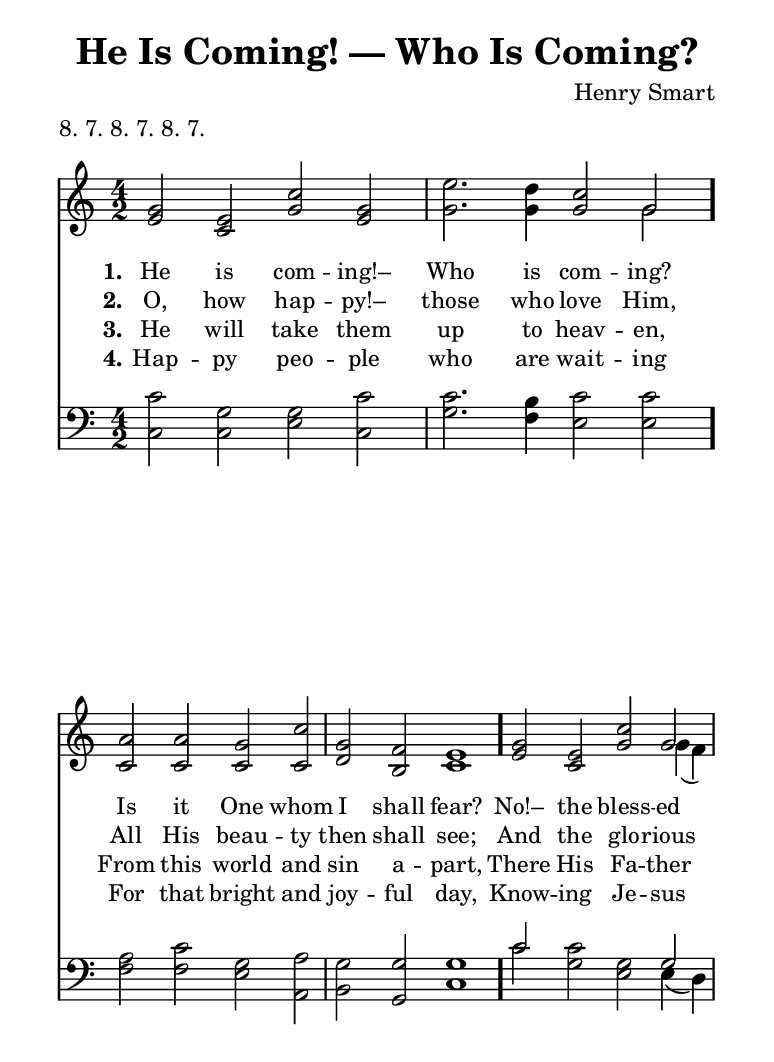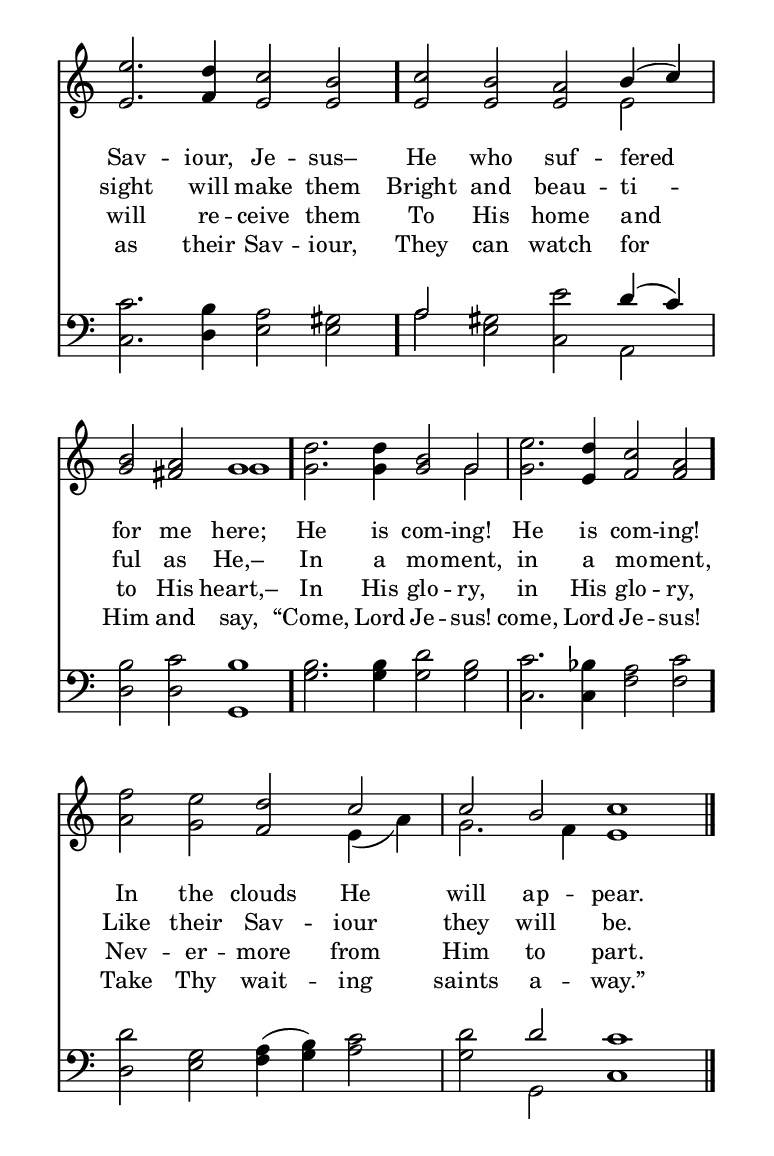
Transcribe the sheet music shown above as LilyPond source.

\include "common/global.ily"
\paper {
  \include "common/paper.ily"
  ragged-last-bottom = ##t
  % decrease system-to-system padding to fit onto page with previous score
  system-system-spacing.padding = 0
  system-system-spacing.basic-distance = 0
  markup-system-spacing.padding = 0
  markup-system-spacing.basic-distance = 0
}

\header{
  hymnnumber = "224"
  title = "He Is Coming! — Who Is Coming?"
  tunename = "Regent Square"
  meter = "8. 7. 8. 7. 8. 7."
  poet = ""
  composer = "Henry Smart"
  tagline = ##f
}

global = {
  \include "common/overrides.ily"
  \override Staff.TimeSignature.style = #'numbered
  \time 4/2
  \override Score.MetronomeMark.transparent = ##t % hide all fermata changes too
  \tempo 2=80
  \key c \major
  \autoBeamOff
}

notesSoprano = {
\global
\relative c'' {

  g2 e c' g | e'2. d4 c2 g |
  a2 a g c | g f e1 |
  g2 e c' g | e'2. d4 c2 b |
  c2 b a b4( c) | b2 a g1 |
  d'2. d4 b2 g | e'2. d4 c2 a |
  f'2 e d c | c b c1

  \bar "|."

}
}

notesAlto = {
\global
\relative e' {

  e2 c g' e | g2. g4 g2 g |
  c,2 c c c | d b c1
  e2 c g' g4( f) | e2. f4 e2 e |
  e2 e e e | g fis g1 |
  g2. g4 g2 g | g2. e4 f2 f |
  a2 g f e4( a) | g2. f4 e1 |

}
}

notesTenor = {
\global
\relative a {

  c2 g g c | c2. b4 c2 c |
  a2 c g a | g g g1 |
  c2 c g g | c2. b4 a2 gis |
  a2 gis e' d4( c) | b2 c b1 |
  b2. b4 d2 b | c2. bes4 a2 c |
  d2 g, a4( b) c2 | d2 d c1 |

}
}

notesBass = {
\global
\relative f {

  c2 c e c | g'2. f4 e2 e |
  f2 f e a, | b g c1 |
  c'2 g e e4( d) | c2. d4 e2 e |
  a2 e c a | d d g,1 |
  g'2. g4 g2 g | c,2. c4 f2 f |
  d2 e f4( g) a2 | g g, c1 |

}
}

wordsA = \lyricmode {
\set stanza = "1."

He is com -- ing!– Who is com -- ing? \bar "."
Is it One whom I shall fear? \bar "."
No!– the bless -- ed Sav -- iour, Je -- sus– \bar "."
He who suf -- fered for me here; \bar "."
He is com -- ing! %{HIDE>%} He is com -- ing! %{<HIDE%} \bar "."
In the clouds He will ap -- pear. \bar "."

}

wordsB = \lyricmode {
\set stanza = "2."

O, how hap -- py!– those who love Him,
All His beau -- ty then shall see;
And the glo -- rious sight will make them
Bright and beau -- ti -- ful as He,–
In a mo -- ment, %{HIDE>%} in a mo -- ment, %{<HIDE%}
Like their Sav -- iour they will be.

}

wordsC = \lyricmode {
\set stanza = "3."

He will take them up to heav -- en,
From this world and sin a -- part,
There His Fa -- ther will re -- ceive them
To His home and to His heart,–
In His glo -- ry, %{HIDE>%} in His glo -- ry, %{<HIDE%}
Nev -- er -- more from Him to part.

}

wordsD = \lyricmode {
\set stanza = "4."

Hap -- py peo -- ple who are wait -- ing
For that bright and joy -- ful day,
Know -- ing Je -- sus as their Sav -- iour,
They can watch for Him and say,
“Come, Lord Je -- sus! %{HIDE>%} come, Lord Je -- sus! %{<HIDE%}
Take Thy wait -- ing saints a -- way.”

}

\score {
  \context ChoirStaff <<
    \context Staff = upper <<
      \set Staff.autoBeaming = ##f
      \set ChoirStaff.systemStartDelimiter = #'SystemStartBar
      \set ChoirStaff.printPartCombineTexts = ##f
      \partcombine #'(2 . 9) \notesSoprano \notesAlto
      \context NullVoice = sopranos { \voiceOne << \notesSoprano >> }
      \context NullVoice = altos { \voiceTwo << \notesAlto >> }
      \context Lyrics = one   \lyricsto sopranos \wordsA
      \context Lyrics = two   \lyricsto sopranos \wordsB
      \context Lyrics = three \lyricsto sopranos \wordsC
      \context Lyrics = four  \lyricsto sopranos \wordsD
    >>
    \context Staff = men <<
      \set Staff.autoBeaming = ##f
      \clef bass
      \set ChoirStaff.printPartCombineTexts = ##f
      \partcombine #'(2 . 9) \notesTenor \notesBass
      \context NullVoice = tenors { \voiceOne << \notesTenor >> }
      \context NullVoice = basses { \voiceTwo << \notesBass >> }
    >>
  >>
  \layout {
    \include "common/layout.ily"
  }
  \midi{
    \include "common/midi.ily"
  }
}

\version "2.19.49"  % necessary for upgrading to future LilyPond versions.

% vi:set et ts=2 sw=2 ai nocindent syntax=lilypond:
